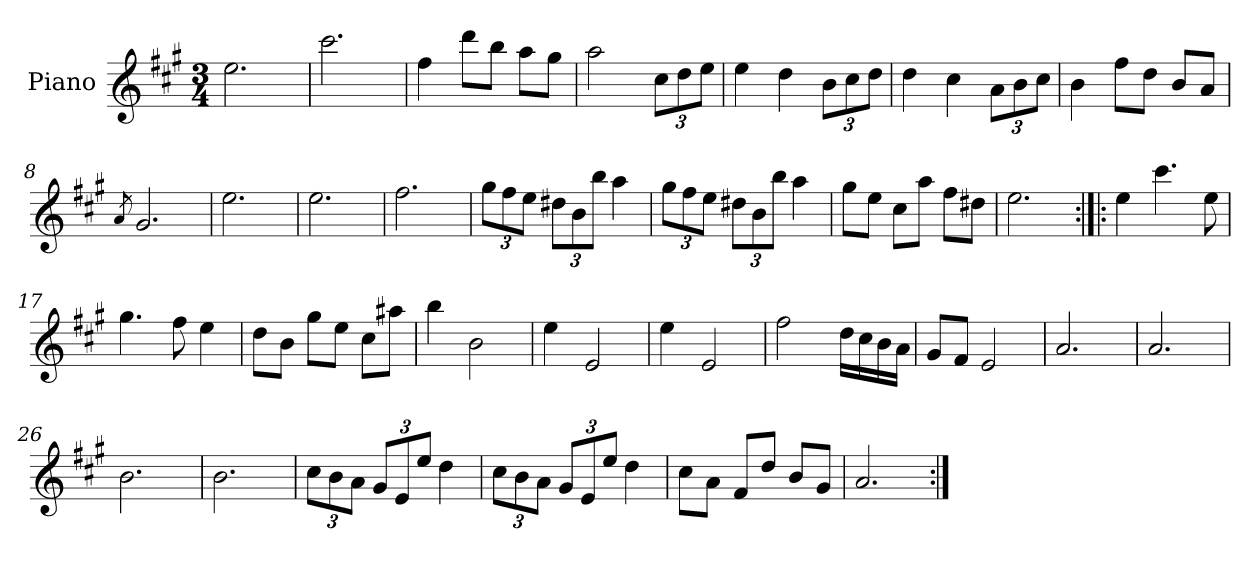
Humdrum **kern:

**kern
*part1
*staff1
*I"Piano
*I'Pno.
*clefG2
*k[f#c#g#]
*M3/4
=1
2.ee\
=2
2.ccc#\
=3
4ff#\
8ddd\L
8bb\J
8aa\L
8gg#\J
=4
2aa\
*Xbrackettup
12cc#\L
12dd\
12ee\J
=5
4ee\
4dd\
12b\L
12cc#\
12dd\J
=6
4dd\
4cc#\
12a\L
12b\
12cc#\J
=7
4b\
8ff#\L
8dd\J
8b/L
8a/J
=8
8qa/
2.g#/
=9
2.ee\
=10
2.ee\
=11
2.ff#\
=12
12gg#\L
12ff#\
12ee\J
12dd#X\L
12b\
12bb\J
4aa\
=13
12gg#\L
12ff#\
12ee\J
12dd#X\L
12b\
12bb\J
4aa\
=14
8gg#\L
8ee\J
8cc#\L
8aa\J
8ff#\L
8dd#X\J
=15
2.ee\
=16:|!|:
4ee\
4.ccc#\
8ee\
=17
4.gg#\
8ff#\
4ee\
=18
8dd\L
8b\J
8gg#\L
8ee\J
8cc#\L
8aa#X\J
=19
4bb\
2b\
=20
4ee\
2e/
=21
4ee\
2e/
=22
2ff#\
16dd\LL
16cc#\
16b\
16a\JJ
=23
8g#/L
8f#/J
2e/
=24
2.a/
=25
2.a/
=26
2.b\
=27
2.b\
=28
12cc#\L
12b\
12a\J
12g#/L
12e/
12ee/J
4dd\
=29
12cc#\L
12b\
12a\J
12g#/L
12e/
12ee/J
4dd\
=30
8cc#\L
8a\J
8f#/L
8dd/J
8b/L
8g#/J
=31
2.a/
=:|!
*-
